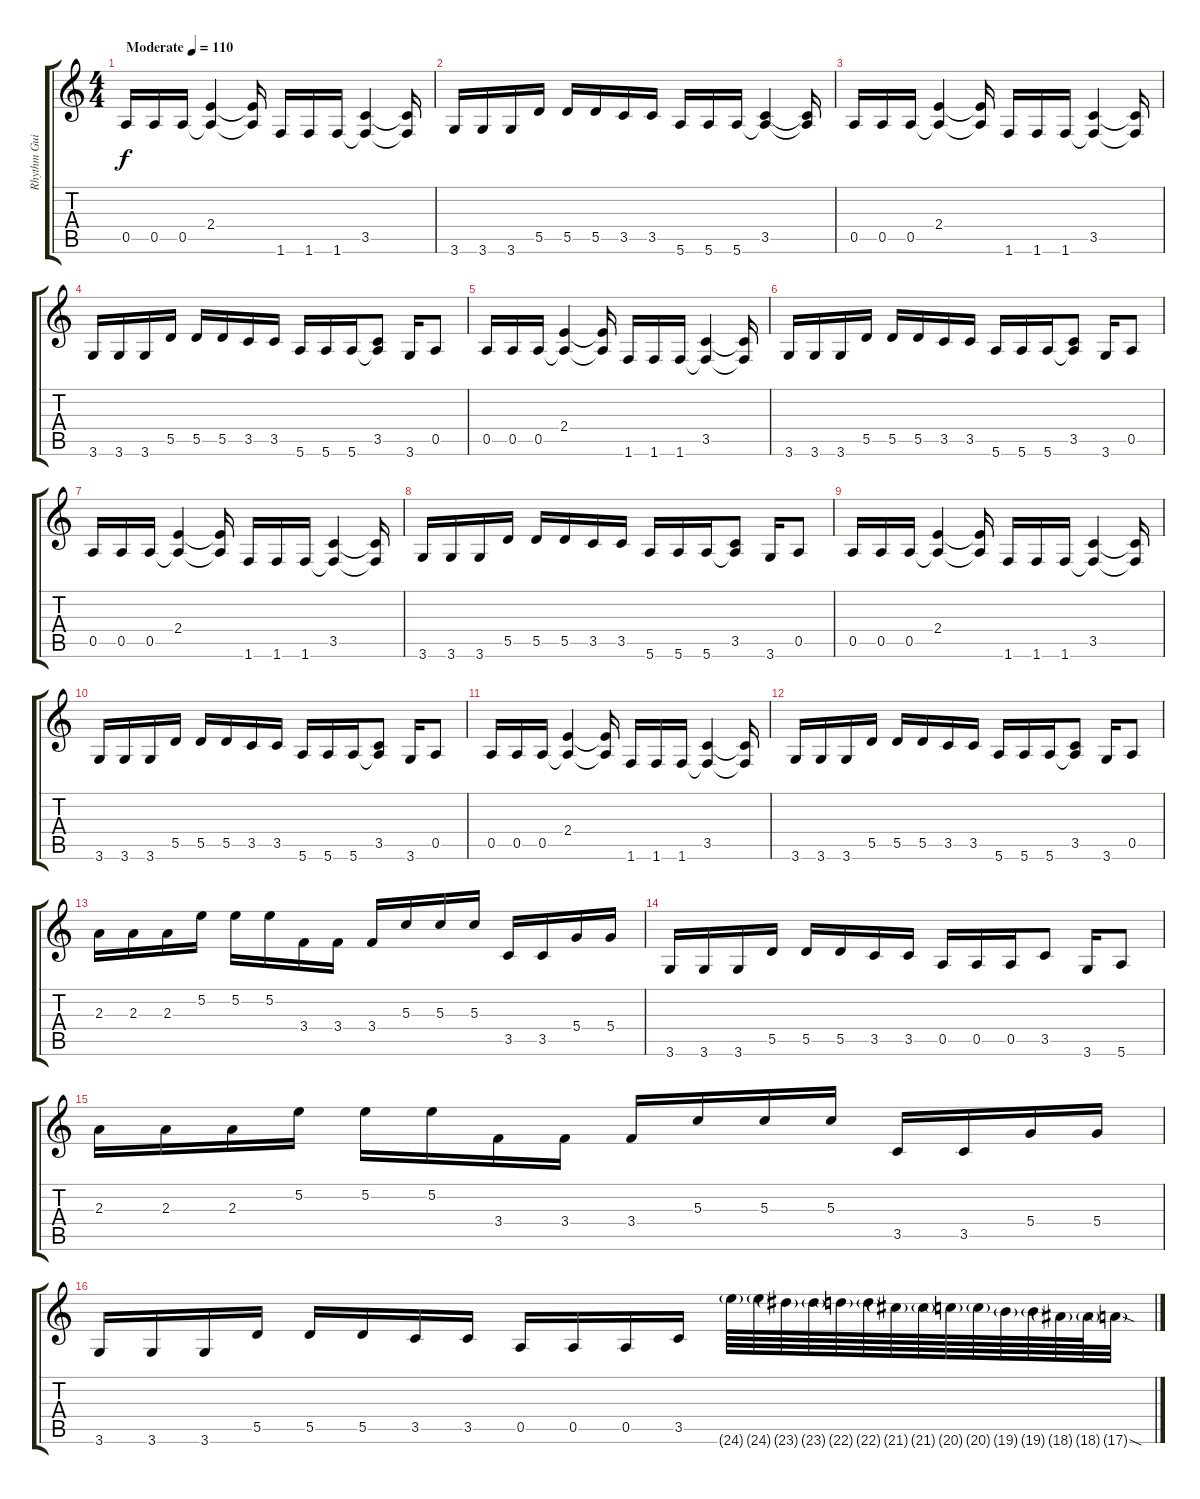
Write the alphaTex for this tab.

\track ("Rhythm Guitar" "Rhythm Gui") {instrument distortionguitar}
\staff {score tabs}
\tuning (E4 B3 G3 D3 A2 E2) {hide}
\ts (4 4)
\tempo (110 "Moderate")
\clef g2
\ks c
0.5.16{dy f instrument distortionguitar} 0.5.16 0.5.16 (2.4 0.5{t}).4 (2.4{t} 0.5{t}).16 1.6.16 1.6.16 1.6.16 (3.5 1.6{t}).4 (3.5{t} 1.6{t}).16 |
3.6.16 3.6.16 3.6.16 5.5.16 5.5.16 5.5.16 3.5.16 3.5.16 5.6.16 5.6.16 5.6.16 (3.5 5.6{t}).4 (3.5{t} 5.6{t}).16 |
0.5.16{volume 15} 0.5.16 0.5.16 (2.4 0.5{t}).4 (2.4{t} 0.5{t}).16 1.6.16 1.6.16 1.6.16 (3.5 1.6{t}).4 (3.5{t} 1.6{t}).16 |
3.6.16 3.6.16 3.6.16 5.5.16 5.5.16 5.5.16 3.5.16 3.5.16 5.6.16 5.6.16 5.6.16 (3.5 5.6{t}).8 3.6.16 0.5.8 |
0.5.16 0.5.16 0.5.16 (2.4 0.5{t}).4 (2.4{t} 0.5{t}).16 1.6.16 1.6.16 1.6.16 (3.5 1.6{t}).4 (3.5{t} 1.6{t}).16 |
3.6.16 3.6.16 3.6.16 5.5.16 5.5.16 5.5.16 3.5.16 3.5.16 5.6.16 5.6.16 5.6.16 (3.5 5.6{t}).8 3.6.16 0.5.8 |
0.5.16 0.5.16 0.5.16 (2.4 0.5{t}).4 (2.4{t} 0.5{t}).16 1.6.16 1.6.16 1.6.16 (3.5 1.6{t}).4 (3.5{t} 1.6{t}).16 |
3.6.16 3.6.16 3.6.16 5.5.16 5.5.16 5.5.16 3.5.16 3.5.16 5.6.16 5.6.16 5.6.16 (3.5 5.6{t}).8 3.6.16 0.5.8 |
0.5.16 0.5.16 0.5.16 (2.4 0.5{t}).4 (2.4{t} 0.5{t}).16 1.6.16 1.6.16 1.6.16 (3.5 1.6{t}).4 (3.5{t} 1.6{t}).16 |
3.6.16 3.6.16 3.6.16 5.5.16 5.5.16 5.5.16 3.5.16 3.5.16 5.6.16 5.6.16 5.6.16 (3.5 5.6{t}).8 3.6.16 0.5.8 |
0.5.16 0.5.16 0.5.16 (2.4 0.5{t}).4 (2.4{t} 0.5{t}).16 1.6.16 1.6.16 1.6.16 (3.5 1.6{t}).4 (3.5{t} 1.6{t}).16 |
3.6.16 3.6.16 3.6.16 5.5.16 5.5.16 5.5.16 3.5.16 3.5.16 5.6.16 5.6.16 5.6.16 (3.5 5.6{t}).8 3.6.16 0.5.8 |
2.3.16{volume 14} 2.3.16 2.3.16 5.2.16 5.2.16 5.2.16 3.4.16 3.4.16 3.4.16 5.3.16 5.3.16 5.3.16 3.5.16 3.5.16 5.4.16 5.4.16 |
3.6.16 3.6.16 3.6.16 5.5.16 5.5.16 5.5.16 3.5.16 3.5.16 0.5.16 0.5.16 0.5.16 3.5.8 3.6.16 5.6.8 |
2.3.16 2.3.16 2.3.16 5.2.16 5.2.16 5.2.16 3.4.16 3.4.16 3.4.16 5.3.16 5.3.16 5.3.16 3.5.16 3.5.16 5.4.16 5.4.16 |
3.6.16 3.6.16 3.6.16 5.5.16 5.5.16 5.5.16 3.5.16 3.5.16 0.5.16 0.5.16 0.5.16 3.5.16 24.6{g}.64{instrument guitarharmonics} 24.6{g}.64 23.6{g}.64 23.6{g}.64 22.6{g}.64 22.6{g}.64 21.6{g}.64 21.6{g}.64 20.6{g}.64 20.6{g}.64 19.6{g}.64 19.6{g}.64 18.6{g}.64 18.6{g}.64 17.6{sod g}.32
